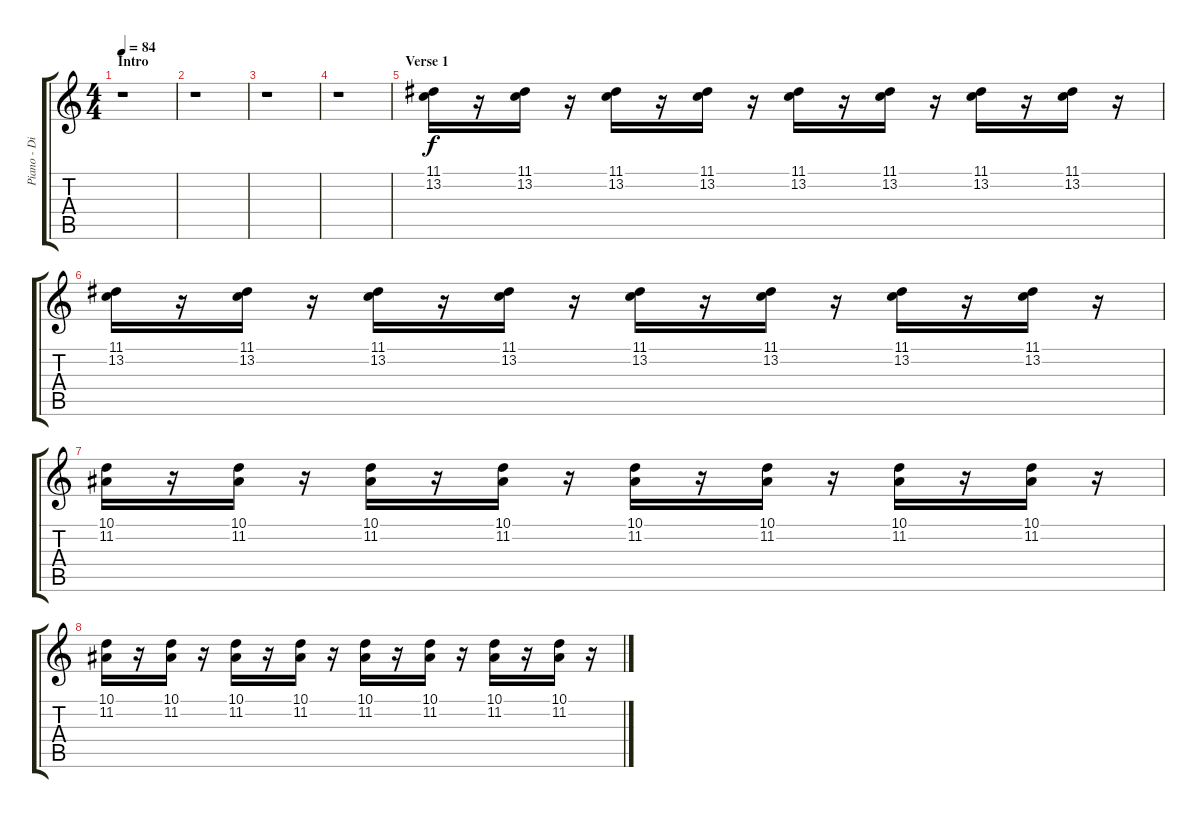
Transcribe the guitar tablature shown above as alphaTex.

\track ("Piano - Dino Campanella" "Piano - Di") {instrument acousticgrandpiano}
\staff {score tabs}
\tuning (E4 B3 G3 D3 A2 E2) {hide}
\ts (4 4)
\section ("" "Intro")
\tempo 84
\clef g2
\ks c
r.1{dy f instrument acousticgrandpiano} |
r.1 |
r.1 |
r.1 |
\section ("" "Verse 1")
(11.1 13.2).16 r.16 (11.1 13.2).16 r.16 (11.1 13.2).16 r.16 (11.1 13.2).16 r.16 (11.1 13.2).16 r.16 (11.1 13.2).16 r.16 (11.1 13.2).16 r.16 (11.1 13.2).16 r.16 |
(11.1 13.2).16 r.16 (11.1 13.2).16 r.16 (11.1 13.2).16 r.16 (11.1 13.2).16 r.16 (11.1 13.2).16 r.16 (11.1 13.2).16 r.16 (11.1 13.2).16 r.16 (11.1 13.2).16 r.16 |
(10.1 11.2).16 r.16 (10.1 11.2).16 r.16 (10.1 11.2).16 r.16 (10.1 11.2).16 r.16 (10.1 11.2).16 r.16 (10.1 11.2).16 r.16 (10.1 11.2).16 r.16 (10.1 11.2).16 r.16 |
(10.1 11.2).16 r.16 (10.1 11.2).16 r.16 (10.1 11.2).16 r.16 (10.1 11.2).16 r.16 (10.1 11.2).16 r.16 (10.1 11.2).16 r.16 (10.1 11.2).16 r.16 (10.1 11.2).16 r.16
